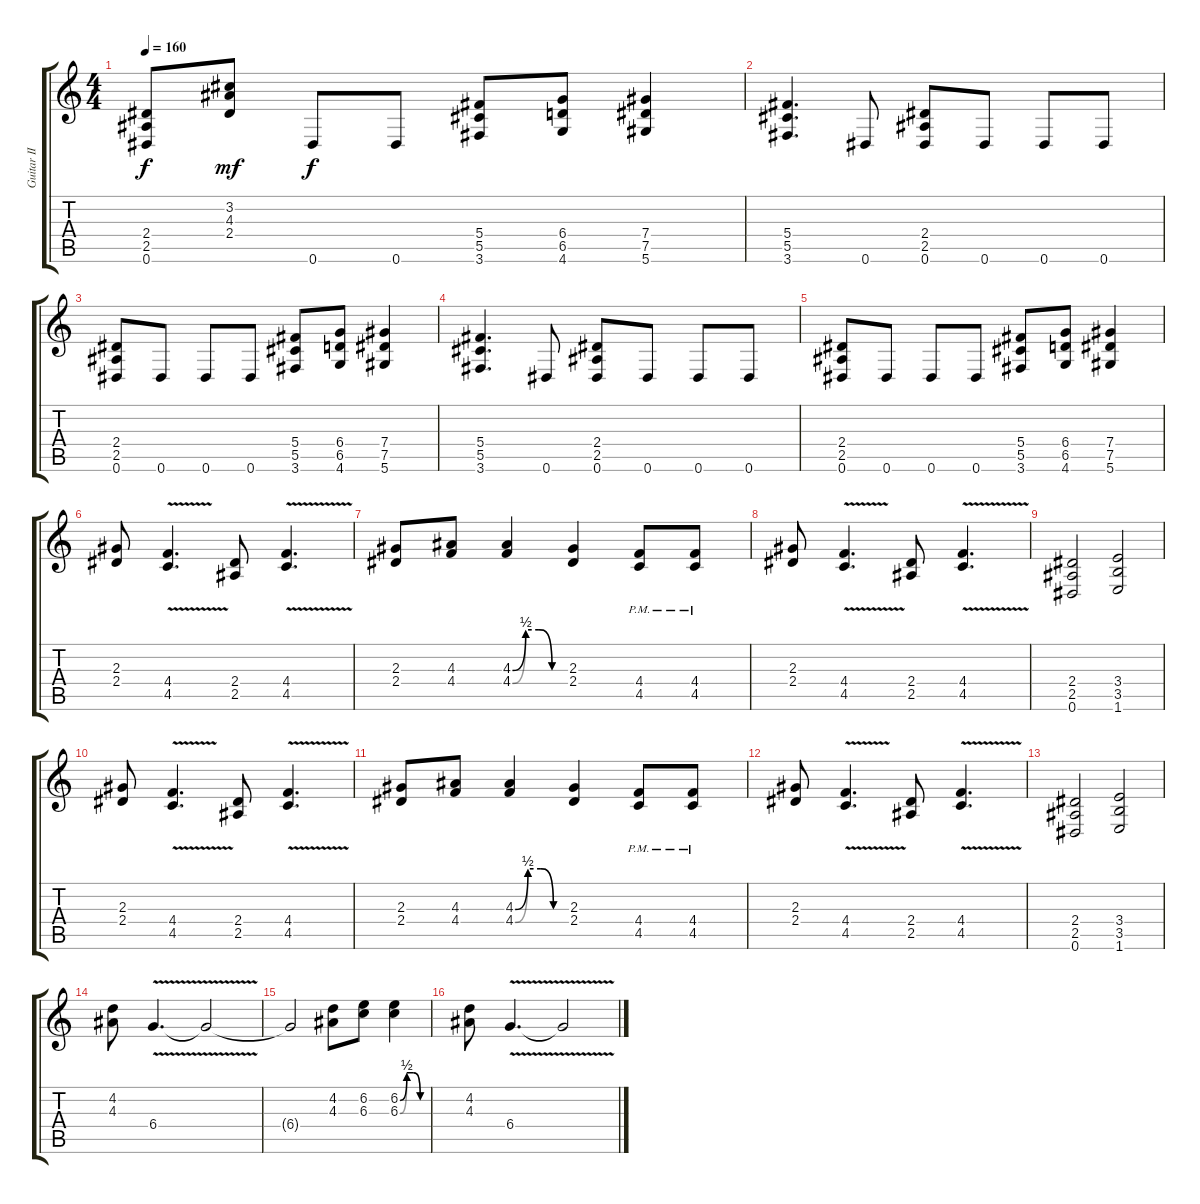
\track ("Guitar II" "Guitar II") {instrument distortionguitar}
\staff {score tabs}
\tuning (Eb4 Bb3 Gb3 Db3 Ab2 Eb2) {hide}
\ts (4 4)
\tempo 160
\clef g2
\ks c
(2.4 2.5 0.6).8{dy f} (3.2 4.3 2.4).8{dy mf} 0.6.8{dy f} 0.6.8 (5.4 5.5 3.6).8 (6.4 6.5 4.6).8 (7.4 7.5 5.6).4 |
(5.4 5.5 3.6).4{d} 0.6.8 (2.4 2.5 0.6).8 0.6.8 0.6.8 0.6.8 |
(2.4 2.5 0.6).8 0.6.8 0.6.8 0.6.8 (5.4 5.5 3.6).8 (6.4 6.5 4.6).8 (7.4 7.5 5.6).4 |
(5.4 5.5 3.6).4{d} 0.6.8 (2.4 2.5 0.6).8 0.6.8 0.6.8 0.6.8 |
(2.4 2.5 0.6).8 0.6.8 0.6.8 0.6.8 (5.4 5.5 3.6).8 (6.4 6.5 4.6).8 (7.4 7.5 5.6).4 |
(2.3 2.4).8 (4.4{v} 4.5{v}).4{d} (2.4 2.5).8 (4.4{v} 4.5{v}).4{d} |
(2.3 2.4).8 (4.3 4.4).8 (4.3{be (custom 0 0 15 2 30 2 45 0 60 0)} 4.4{be (custom 0 0 15 2 30 2 45 0 60 0)}).4 (2.3 2.4).4 (4.4{pm} 4.5{pm}).8 (4.4{pm} 4.5{pm}).8 |
(2.3 2.4).8 (4.4{v} 4.5{v}).4{d} (2.4 2.5).8 (4.4{v} 4.5{v}).4{d} |
(2.4 2.5 0.6).2 (3.4 3.5 1.6).2 |
(2.3 2.4).8 (4.4{v} 4.5{v}).4{d} (2.4 2.5).8 (4.4{v} 4.5{v}).4{d} |
(2.3 2.4).8 (4.3 4.4).8 (4.3{be (custom 0 0 15 2 30 2 45 0 60 0)} 4.4{be (custom 0 0 15 2 30 2 45 0 60 0)}).4 (2.3 2.4).4 (4.4{pm} 4.5{pm}).8 (4.4{pm} 4.5{pm}).8 |
(2.3 2.4).8 (4.4{v} 4.5{v}).4{d} (2.4 2.5).8 (4.4{v} 4.5{v}).4{d} |
(2.4 2.5 0.6).2 (3.4 3.5 1.6).2 |
(4.2 4.3).8 6.4{v}.4{d} 6.4{t}.2 |
6.4{t}.2 (4.2 4.3).8 (6.2 6.3).8 (6.2{be (custom 0 0 15 2 30 2 45 0 60 0)} 6.3{be (custom 0 0 15 2 30 2 45 0 60 0)}).4 |
(4.2 4.3).8 6.4{v}.4{d} 6.4{t}.2
